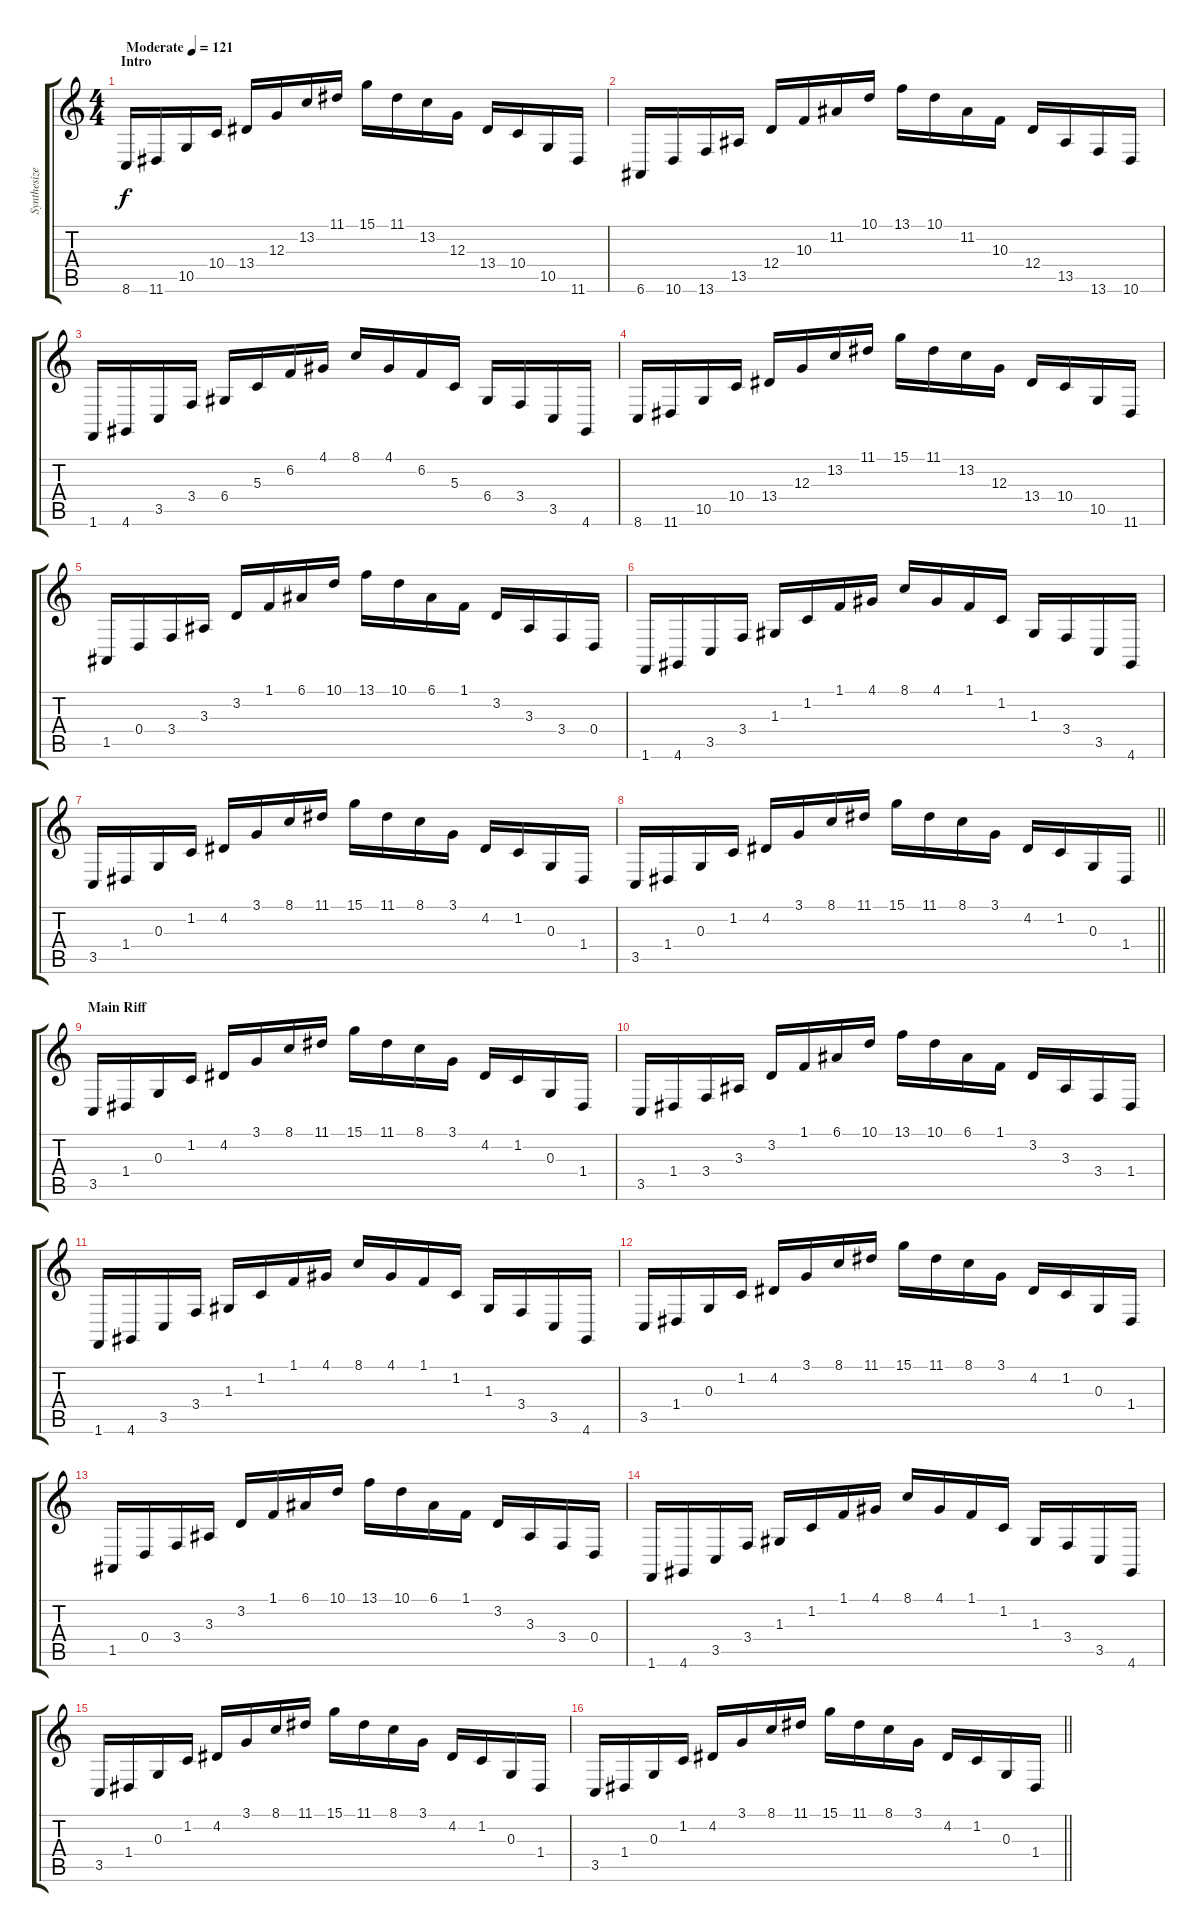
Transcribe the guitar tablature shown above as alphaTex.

\track ("Synthesizer" "Synthesize") {instrument fx8scifi}
\staff {score tabs}
\tuning (E4 B3 G3 D3 A2 E2) {hide}
\ts (4 4)
\section ("" "Intro")
\tempo (121 "Moderate")
\clef g2
\ks c
8.6.16{dy f instrument fx8scifi} 11.6.16 10.5.16 10.4.16 13.4.16 12.3.16 13.2.16 11.1.16 15.1.16 11.1.16 13.2.16 12.3.16 13.4.16 10.4.16 10.5.16 11.6.16 |
6.6.16 10.6.16 13.6.16 13.5.16 12.4.16 10.3.16 11.2.16 10.1.16 13.1.16 10.1.16 11.2.16 10.3.16 12.4.16 13.5.16 13.6.16 10.6.16 |
1.6.16 4.6.16 3.5.16 3.4.16 6.4.16 5.3.16 6.2.16 4.1.16 8.1.16 4.1.16 6.2.16 5.3.16 6.4.16 3.4.16 3.5.16 4.6.16 |
8.6.16 11.6.16 10.5.16 10.4.16 13.4.16 12.3.16 13.2.16 11.1.16 15.1.16 11.1.16 13.2.16 12.3.16 13.4.16 10.4.16 10.5.16 11.6.16 |
1.5.16 0.4.16 3.4.16 3.3.16 3.2.16 1.1.16 6.1.16 10.1.16 13.1.16 10.1.16 6.1.16 1.1.16 3.2.16 3.3.16 3.4.16 0.4.16 |
1.6.16 4.6.16 3.5.16 3.4.16 1.3.16 1.2.16 1.1.16 4.1.16 8.1.16 4.1.16 1.1.16 1.2.16 1.3.16 3.4.16 3.5.16 4.6.16 |
3.5.16 1.4.16 0.3.16 1.2.16 4.2.16 3.1.16 8.1.16 11.1.16 15.1.16 11.1.16 8.1.16 3.1.16 4.2.16 1.2.16 0.3.16 1.4.16 |
\barLineRight lightlight
3.5.16 1.4.16 0.3.16 1.2.16 4.2.16 3.1.16 8.1.16 11.1.16 15.1.16 11.1.16 8.1.16 3.1.16 4.2.16 1.2.16 0.3.16 1.4.16 |
\section ("" "Main Riff")
3.5.16 1.4.16 0.3.16 1.2.16 4.2.16 3.1.16 8.1.16 11.1.16 15.1.16 11.1.16 8.1.16 3.1.16 4.2.16 1.2.16 0.3.16 1.4.16 |
3.5.16 1.4.16 3.4.16 3.3.16 3.2.16 1.1.16 6.1.16 10.1.16 13.1.16 10.1.16 6.1.16 1.1.16 3.2.16 3.3.16 3.4.16 1.4.16 |
1.6.16 4.6.16 3.5.16 3.4.16 1.3.16 1.2.16 1.1.16 4.1.16 8.1.16 4.1.16 1.1.16 1.2.16 1.3.16 3.4.16 3.5.16 4.6.16 |
3.5.16 1.4.16 0.3.16 1.2.16 4.2.16 3.1.16 8.1.16 11.1.16 15.1.16 11.1.16 8.1.16 3.1.16 4.2.16 1.2.16 0.3.16 1.4.16 |
1.5.16 0.4.16 3.4.16 3.3.16 3.2.16 1.1.16 6.1.16 10.1.16 13.1.16 10.1.16 6.1.16 1.1.16 3.2.16 3.3.16 3.4.16 0.4.16 |
1.6.16 4.6.16 3.5.16 3.4.16 1.3.16 1.2.16 1.1.16 4.1.16 8.1.16 4.1.16 1.1.16 1.2.16 1.3.16 3.4.16 3.5.16 4.6.16 |
3.5.16 1.4.16 0.3.16 1.2.16 4.2.16 3.1.16 8.1.16 11.1.16 15.1.16 11.1.16 8.1.16 3.1.16 4.2.16 1.2.16 0.3.16 1.4.16 |
\barLineRight lightlight
3.5.16 1.4.16 0.3.16 1.2.16 4.2.16 3.1.16 8.1.16 11.1.16 15.1.16 11.1.16 8.1.16 3.1.16 4.2.16 1.2.16 0.3.16 1.4.16
